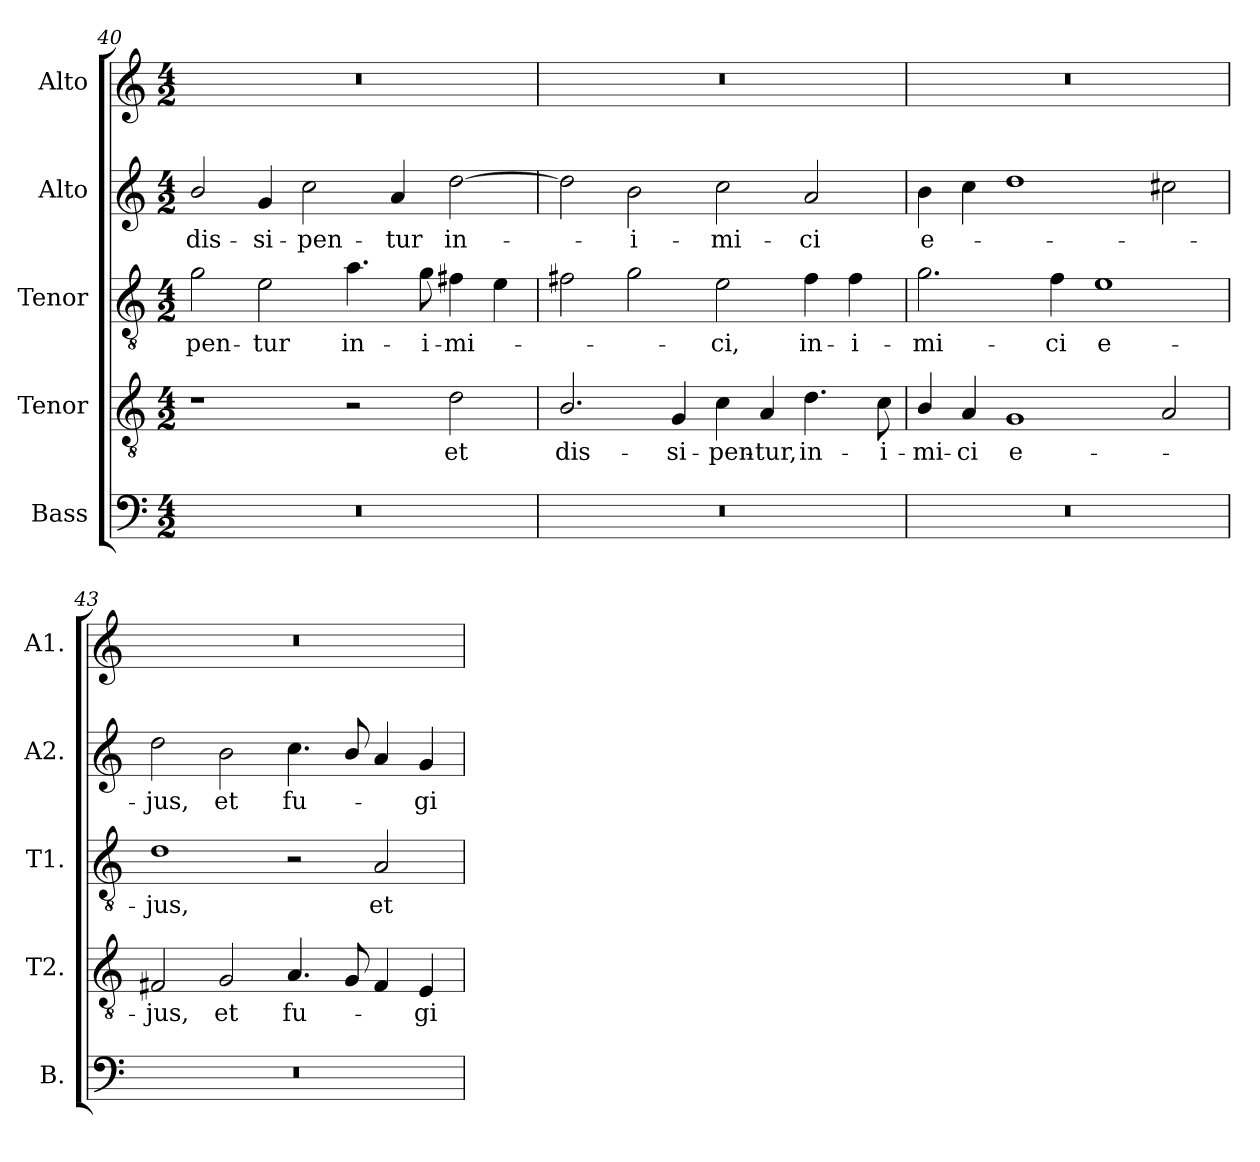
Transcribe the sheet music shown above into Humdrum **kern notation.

**kern	**kern	**text	**kern	**text	**kern	**text	**kern
*part5	*part4	*part4	*part3	*part3	*part2	*part2	*part1
*staff5	*staff4	*staff4	*staff3	*staff3	*staff2	*staff2	*staff1
*I"Bass	*I"Tenor	*	*I"Tenor	*	*I"Alto	*	*I"Alto
*I'B.	*I'T2.	*	*I'T1.	*	*I'A2.	*	*I'A1.
*clefF4	*clefGv2	*	*clefGv2	*	*clefG2	*	*clefG2
*	*ITrd7c12	*	*ITrd7c12	*	*	*	*
*k[]	*k[]	*	*k[]	*	*k[]	*	*k[]
*C:	*C:	*	*C:	*	*C:	*	*C:
*M4/2	*M4/2	*	*M4/2	*	*M4/2	*	*M4/2
=40	=40	=40	=40	=40	=40	=40	=40
!LO:N:vis=1	!	!	!	!	!	!	!
!	!	!	!	!LO:LY:b:color=#000000	!	!	!
!	!	!	!	!	!	!LO:LY:b:color=#000000	!LO:N:vis=1
0r	1r	.	2Gi\	-pen-	2bi/	dis-	0r
!	!	!	!	!LO:LY:b:color=#000000	!	!	!
!	!	!	!	!	!	!LO:LY:b:color=#000000	!
.	.	.	2Ei\	-tur	4gi/	-si-	.
!	!	!	!	!	!	!LO:LY:b:color=#000000	!
.	.	.	.	.	2cci\	-pen-	.
!	!	!	!	!LO:LY:b:color=#000000	!	!	!
.	2r	.	4.Ai\	in-	.	.	.
!	!	!	!	!	!	!LO:LY:b:color=#000000	!
.	.	.	.	.	4ai/	-tur	.
!	!	!	!	!LO:LY:b:color=#000000	!	!	!
.	.	.	8Gi\	-i-	.	.	.
!	!	!LO:LY:b:color=#000000	!	!	!	!	!
!	!	!	!	!LO:LY:b:color=#000000	!	!	!
!	!	!	!	!	!	!LO:LY:b:color=#000000	!
.	2Di\	et	4F#Xi\	-mi-	[2ddi\	in-	.
.	.	.	4Ei\	.	.	.	.
!!LO:LB:g=z
=41	=41	=41	=41	=41	=41	=41	=41
!LO:N:vis=1	!	!	!	!	!	!	!
!	!	!LO:LY:b:color=#000000	!	!	!	!	!LO:N:vis=1
0r	2.BBi/	dis-	2F#Xi\	.	2ddi\]	.	0r
!	!	!	!	!	!	!LO:LY:b:color=#000000	!
.	.	.	2Gi\	.	2bi\	-i-	.
!	!	!LO:LY:b:color=#000000	!	!	!	!	!
.	4GGi/	-si-	.	.	.	.	.
!	!	!LO:LY:b:color=#000000	!	!	!	!	!
!	!	!	!	!LO:LY:b:color=#000000	!	!	!
!	!	!	!	!	!	!LO:LY:b:color=#000000	!
.	4Ci\	-pen-	2Ei\	-ci,	2cci\	-mi-	.
!	!	!LO:LY:b:color=#000000	!	!	!	!	!
.	4AAi/	-tur,	.	.	.	.	.
!	!	!LO:LY:b:color=#000000	!	!	!	!	!
!	!	!	!	!LO:LY:b:color=#000000	!	!	!
!	!	!	!	!	!	!LO:LY:b:color=#000000	!
.	4.Di\	in-	4F#i\	in-	2ai/	-ci	.
!	!	!	!	!LO:LY:b:color=#000000	!	!	!
.	.	.	4F#i\	-i-	.	.	.
!	!	!LO:LY:b:color=#000000	!	!	!	!	!
.	8Ci\	-i-	.	.	.	.	.
=42	=42	=42	=42	=42	=42	=42	=42
!LO:N:vis=1	!	!	!	!	!	!	!
!	!	!LO:LY:b:color=#000000	!	!	!	!	!
!	!	!	!	!LO:LY:b:color=#000000	!	!	!
!	!	!	!	!	!	!LO:LY:b:color=#000000	!LO:N:vis=1
0r	4BBi/	-mi-	2.Gi\	-mi-	4bi\	e-	0r
!	!	!LO:LY:b:color=#000000	!	!	!	!	!
.	4AAi/	-ci	.	.	4cci\	.	.
!	!	!LO:LY:b:color=#000000	!	!	!	!	!
.	1GGi	e-	.	.	1ddi	.	.
!	!	!	!	!LO:LY:b:color=#000000	!	!	!
.	.	.	4Fi\	-ci	.	.	.
!	!	!	!	!LO:LY:b:color=#000000	!	!	!
.	.	.	1Ei	e-	.	.	.
.	2AAi/	.	.	.	2cc#Xi\	.	.
=43	=43	=43	=43	=43	=43	=43	=43
!LO:N:vis=1	!	!	!	!	!	!	!
!	!	!LO:LY:b:color=#000000	!	!	!	!	!
!	!	!	!	!LO:LY:b:color=#000000	!	!	!
!	!	!	!	!	!	!LO:LY:b:color=#000000	!LO:N:vis=1
0r	2FF#Xi/	-jus,	1Di	-jus,	2ddi\	-jus,	0r
!	!	!LO:LY:b:color=#000000	!	!	!	!	!
!	!	!	!	!	!	!LO:LY:b:color=#000000	!
.	2GGi/	et	.	.	2bi\	et	.
!	!	!LO:LY:b:color=#000000	!	!	!	!	!
!	!	!	!	!	!	!LO:LY:b:color=#000000	!
.	4.AAi/	fu-	2r	.	4.cci\	fu-	.
.	8GGi/	.	.	.	8bi/	.	.
!	!	!	!	!LO:LY:b:color=#000000	!	!	!
.	4FF#i/	.	2AAi/	et	4ai/	.	.
!	!	!LO:LY:b:color=#000000	!	!	!	!	!
!	!	!	!	!	!	!LO:LY:b:color=#000000	!
.	4EEi/	-gi-	.	.	4gi/	-gi-	.
=	=	=	=	=	=	=	=
*-	*-	*-	*-	*-	*-	*-	*-
